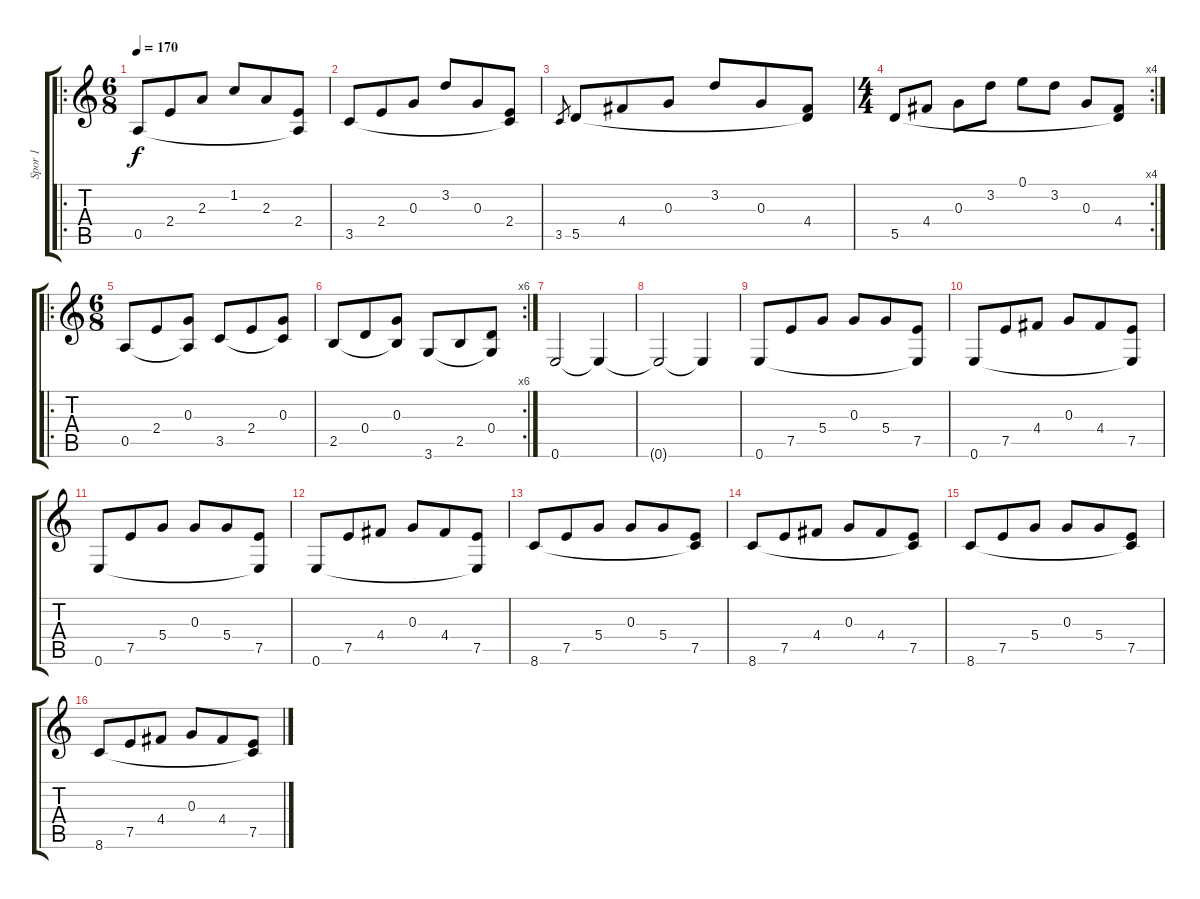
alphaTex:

\track ("Spor 1" "Spor 1") {instrument acousticguitarsteel}
\staff {score tabs}
\tuning (E4 B3 G3 D3 A2 E2) {hide}
\ro
\ts (6 8)
\tempo 170
\clef g2
\ks c
0.5.8{dy f instrument acousticguitarsteel} 2.4.8 2.3.8 1.2.8 2.3.8 (2.4 0.5{t}).8 |
3.5.8 2.4.8 0.3.8 3.2.8 0.3.8 (2.4 3.5{t}).8 |
3.5.8{gr} 5.5.8 4.4.8 0.3.8 3.2.8 0.3.8 (4.4 5.5{t}).8 |
\rc 4
\ts (4 4)
5.5.8 4.4.8 0.3.8 3.2.8 0.1.8 3.2.8 0.3.8 (4.4 5.5{t}).8 |
\ro
\ts (6 8)
0.5.8 2.4.8 (0.3 0.5{t}).8 3.5.8 2.4.8 (0.3 3.5{t}).8 |
\rc 6
2.5.8 0.4.8 (0.3 2.5{t}).8 3.6.8 2.5.8 (0.4 3.6{t}).8 |
0.6.2 0.6{t}.4 |
0.6{t}.2 0.6{t}.4 |
0.6.8 7.5.8 5.4.8 0.3.8 5.4.8 (7.5 0.6{t}).8 |
0.6.8 7.5.8 4.4.8 0.3.8 4.4.8 (7.5 0.6{t}).8 |
0.6.8 7.5.8 5.4.8 0.3.8 5.4.8 (7.5 0.6{t}).8 |
0.6.8 7.5.8 4.4.8 0.3.8 4.4.8 (7.5 0.6{t}).8 |
8.6.8 7.5.8 5.4.8 0.3.8 5.4.8 (7.5 8.6{t}).8 |
8.6.8 7.5.8 4.4.8 0.3.8 4.4.8 (7.5 8.6{t}).8 |
8.6.8 7.5.8 5.4.8 0.3.8 5.4.8 (7.5 8.6{t}).8 |
8.6.8 7.5.8 4.4.8 0.3.8 4.4.8 (7.5 8.6{t}).8
